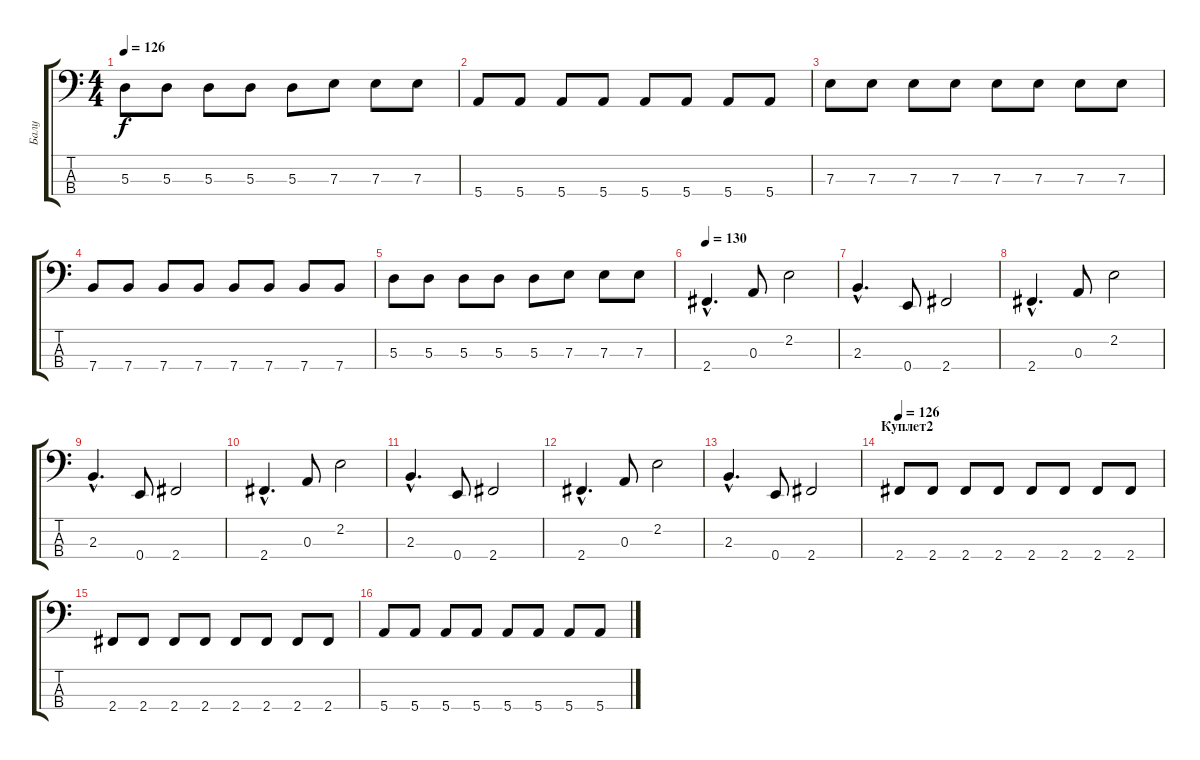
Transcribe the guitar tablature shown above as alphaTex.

\track ("Балу" "Балу") {instrument electricbassfinger}
\staff {score tabs}
\tuning (G2 D2 A1 E1) {hide}
\ts (4 4)
\tempo 126
\clef f4
\ks c
5.3.8{dy f} 5.3.8 5.3.8 5.3.8 5.3.8 7.3.8 7.3.8 7.3.8 |
5.4.8 5.4.8 5.4.8 5.4.8 5.4.8 5.4.8 5.4.8 5.4.8 |
7.3.8 7.3.8 7.3.8 7.3.8 7.3.8 7.3.8 7.3.8 7.3.8 |
7.4.8 7.4.8 7.4.8 7.4.8 7.4.8 7.4.8 7.4.8 7.4.8 |
5.3.8 5.3.8 5.3.8 5.3.8 5.3.8 7.3.8 7.3.8 7.3.8 |
\tempo 130
2.4{hac}.4{d} 0.3.8 2.2.2 |
2.3{hac}.4{d} 0.4.8 2.4.2 |
2.4{hac}.4{d} 0.3.8 2.2.2 |
2.3{hac}.4{d} 0.4.8 2.4.2 |
2.4{hac}.4{d} 0.3.8 2.2.2 |
2.3{hac}.4{d} 0.4.8 2.4.2 |
2.4{hac}.4{d} 0.3.8 2.2.2 |
2.3{hac}.4{d} 0.4.8 2.4.2 |
\section ("" "Куплет2")
\tempo 126
2.4.8 2.4.8 2.4.8 2.4.8 2.4.8 2.4.8 2.4.8 2.4.8 |
2.4.8 2.4.8 2.4.8 2.4.8 2.4.8 2.4.8 2.4.8 2.4.8 |
5.4.8 5.4.8 5.4.8 5.4.8 5.4.8 5.4.8 5.4.8 5.4.8
